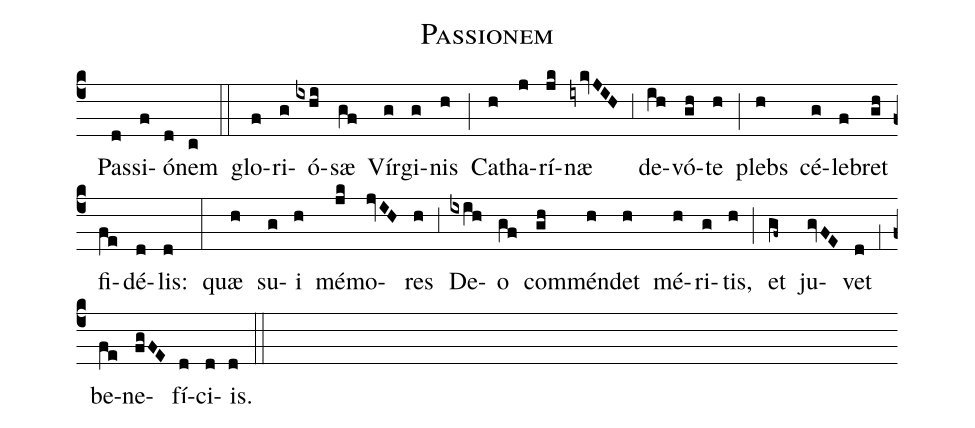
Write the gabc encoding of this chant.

name:Passionem;
office-part:Antiphona;
mode:1;
%%
(c4) () Pas(d)si(f)ó(d)nem(c) (::) glo(f)ri(g)ó(ixhi)sæ(gf) Vír(g)gi(g)nis(h) (;) Ca(h)tha(j)rí(jk)næ(iykvJIH) (;3) de(ih)vó(gh)te(h) (;) plebs(h) cé(g)le(f)bret(gh) fi(fe)dé(d)lis:(d) (:) quæ(h) su(g)i(h) mé(jk)mo(jvIH)res(h) (;3) De(ixih)o(gf) com(gh)mén(h)det(h) mé(h)ri(g)tis,(h) (;) et(gf~) ju(gvFE)vet(d) (;1) be(fe)ne(fgFE)fí(d)ci(d)is.(d) (::)
